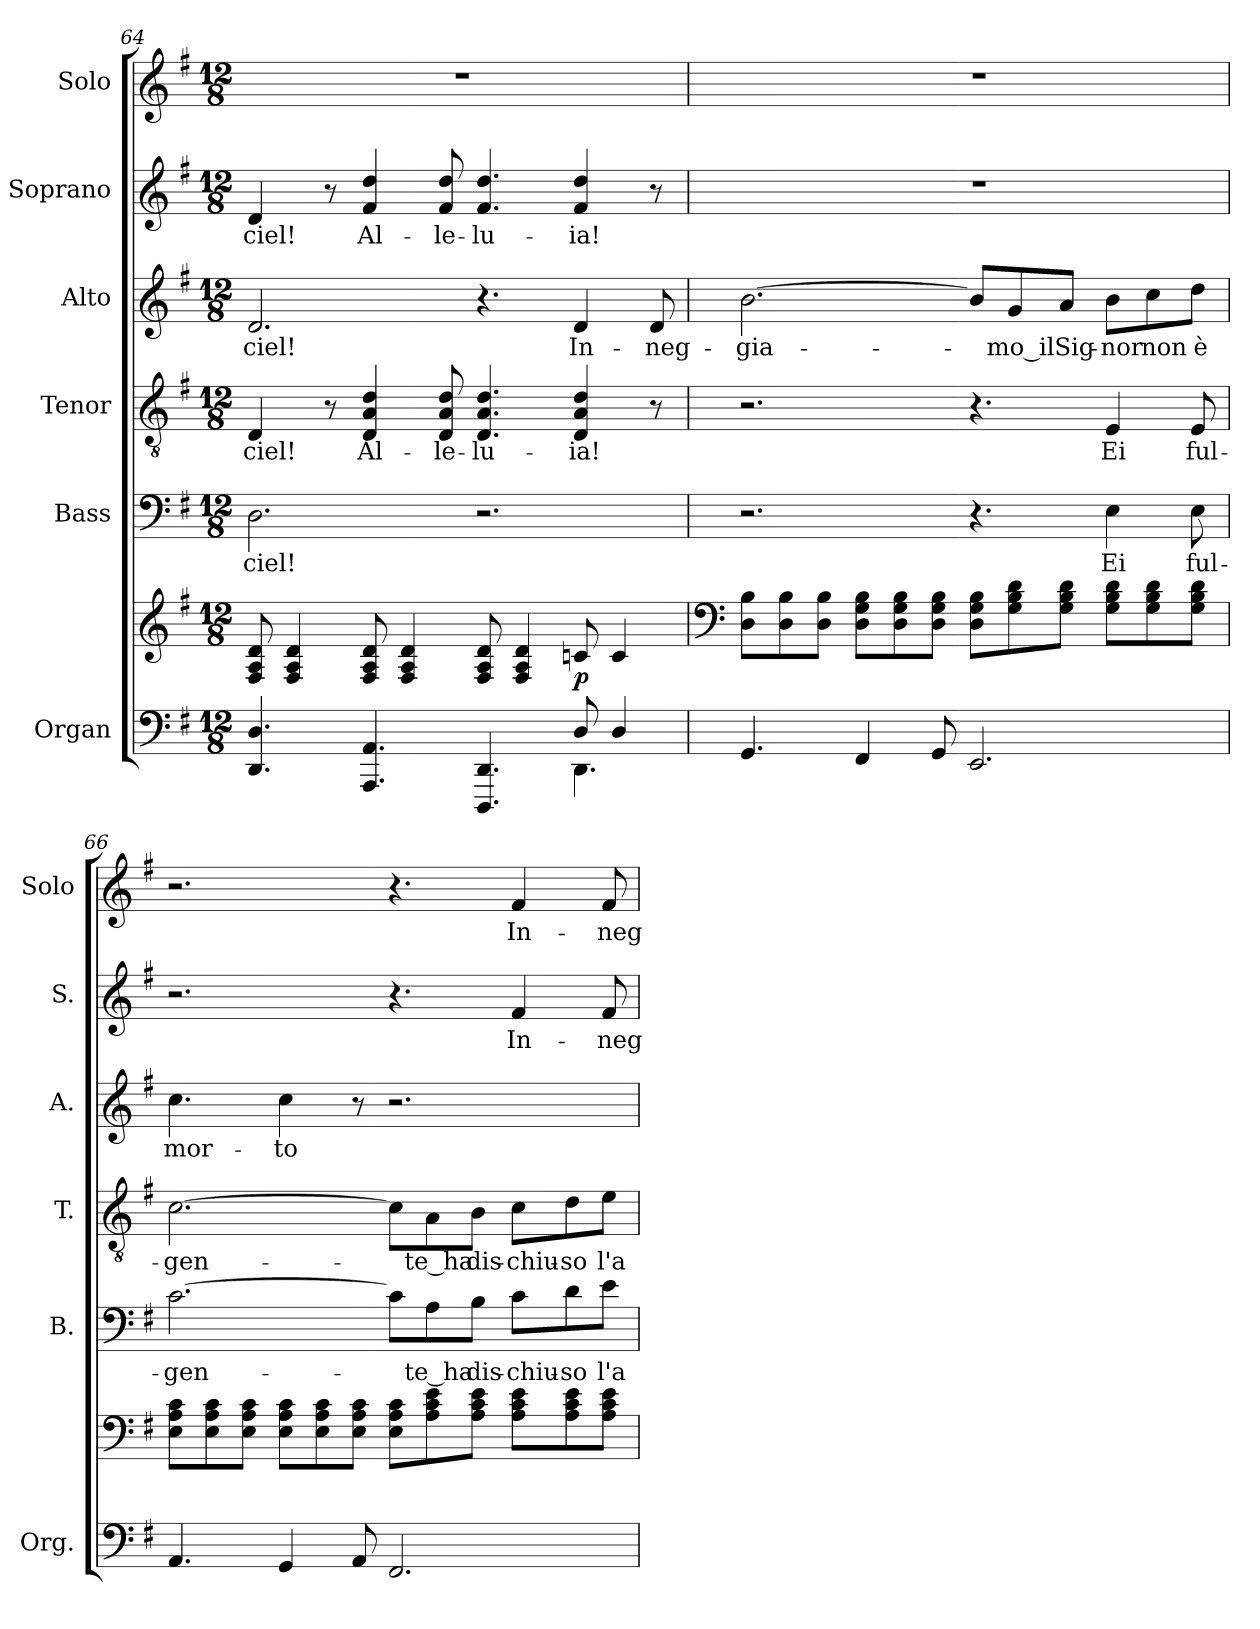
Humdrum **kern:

**kern	**kern	**dynam	**kern	**text	**kern	**text	**kern	**text	**kern	**text	**kern	**text
*part6	*part6	*part6	*part5	*part5	*part4	*part4	*part3	*part3	*part2	*part2	*part1	*part1
*staff7	*staff6	*staff6/7	*staff5	*staff5	*staff4	*staff4	*staff3	*staff3	*staff2	*staff2	*staff1	*staff1
*I"Organ	*	*	*I"Bass	*	*I"Tenor	*	*I"Alto	*	*I"Soprano	*	*I"Solo	*
*I'Org.	*	*	*I'B.	*	*I'T.	*	*I'A.	*	*I'S.	*	*I'Solo	*
*clefF4	*clefG2	*	*clefF4	*	*clefGv2	*	*clefG2	*	*clefG2	*	*clefG2	*
*	*	*	*	*	*ITrd7c12	*	*	*	*	*	*	*
*k[f#]	*k[f#]	*	*k[f#]	*	*k[f#]	*	*k[f#]	*	*k[f#]	*	*k[f#]	*
*G:	*G:	*	*G:	*	*G:	*	*G:	*	*G:	*	*G:	*
*M12/8	*M12/8	*	*M12/8	*	*M12/8	*	*M12/8	*	*M12/8	*	*M12/8	*
=64	=64	=64	=64	=64	=64	=64	=64	=64	=64	=64	=64	=64
*^	*	*	*	*	*	*	*	*	*	*	*	*
!	!	!	!	!	!LO:LY:b:color=#000000	!	!	!	!	!	!	!	!
!	!	!	!	!	!	!	!LO:LY:b:color=#000000	!	!	!	!	!	!
!	!	!	!	!	!	!	!	!	!LO:LY:b:color=#000000	!	!	!	!
!	!	!	!	!	!	!	!	!	!	!	!LO:LY:b:color=#000000	!LO:N:vis=1	!
4.DDi/ 4.Di	8ryy	8F#i/ 8Ai 8di	.	2.Di\	ciel!	4DDi/	ciel!	2.di/	ciel!	4di/	ciel!	1.r	.
*v	*v	*	*	*	*	*	*	*	*	*	*	*	*
.	4F#i/ 4Ai 4di	.	.	.	.	.	.	.	.	.	.	.
.	.	.	.	.	8r	.	.	.	8r	.	.	.
!	!	!	!	!	!	!LO:LY:b:color=#000000	!	!	!	!	!	!
!	!	!	!	!	!	!	!	!	!	!LO:LY:b:color=#000000	!	!
4.AAAi/ 4.AAi	8F#i/ 8Ai 8di	.	.	.	4DDi/ 4AAi 4Di	Al-	.	.	4f#i/ 4ddi	Al-	.	.
.	4F#i/ 4Ai 4di	.	.	.	.	.	.	.	.	.	.	.
!	!	!	!	!	!	!LO:LY:b:color=#000000	!	!	!	!	!	!
!	!	!	!	!	!	!	!	!	!	!LO:LY:b:color=#000000	!	!
.	.	.	.	.	8DDi/ 8AAi 8Di	-le-	.	.	8f#i/ 8ddi	-le-	.	.
!	!	!	!	!	!	!LO:LY:b:color=#000000	!	!	!	!	!	!
!	!	!	!	!	!	!	!	!	!	!LO:LY:b:color=#000000	!	!
4.DDDi/ 4.DDi	8F#i/ 8Ai 8di	.	2.r	.	4.DDi/ 4.AAi 4.Di	-lu-	4.r	.	4.f#i/ 4.ddi	-lu-	.	.
.	4F#i/ 4Ai 4di	.	.	.	.	.	.	.	.	.	.	.
*^	*	*	*	*	*	*	*	*	*	*	*	*
!	!	!	!	!	!	!	!LO:LY:b:color=#000000	!	!	!	!	!	!
!	!	!	!	!	!	!	!	!	!LO:LY:b:color=#000000	!	!	!	!
!	!	!	!	!	!	!	!	!	!	!	!LO:LY:b:color=#000000	!	!
8Di/	4.DDi\	8cni/	p	.	.	4DDi/ 4AAi 4Di	-ia!	4di/	In-	4f#i/ 4ddi	-ia!	.	.
4Di/	.	4ci/	.	.	.	.	.	.	.	.	.	.	.
!	!	!	!	!	!	!	!	!	!LO:LY:b:color=#000000	!	!	!	!
.	.	.	.	.	.	8r	.	8di/	-neg-	8r	.	.	.
*v	*v	*	*	*	*	*	*	*	*	*	*	*	*
!!LO:PB:g=z
=65	=65	=65	=65	=65	=65	=65	=65	=65	=65	=65	=65	=65
*	*clefF4	*	*	*	*	*	*	*	*	*	*	*
!	!	!	!	!	!	!	!	!LO:LY:b:color=#000000	!LO:N:vis=1	!	!LO:N:vis=1	!
4.GGi/	8Di\ 8BiL	.	2.r	.	2.r	.	[>2.bi\	-gia-	1.r	.	1.r	.
.	8Di\ 8Bi	.	.	.	.	.	.	.	.	.	.	.
.	8Di\ 8BiJ	.	.	.	.	.	.	.	.	.	.	.
4FF#i/	8Di\ 8Gi 8BiL	.	.	.	.	.	.	.	.	.	.	.
.	8Di\ 8Gi 8Bi	.	.	.	.	.	.	.	.	.	.	.
8GGi/	8Di\ 8Gi 8BiJ	.	.	.	.	.	.	.	.	.	.	.
2.EEi/	8Di\ 8Gi 8BiL	.	4.r	.	4.r	.	8bi/L]	.	.	.	.	.
!	!	!	!	!	!	!	!	!LO:LY:b:color=#000000	!	!	!	!
.	8Gi\ 8Bi 8di	.	.	.	.	.	8gi/	-mo_il	.	.	.	.
!	!	!	!	!	!	!	!	!LO:LY:b:color=#000000	!	!	!	!
.	8Gi\ 8Bi 8diJ	.	.	.	.	.	8ai/J	Sig-	.	.	.	.
!	!	!	!	!LO:LY:b:color=#000000	!	!	!	!	!	!	!	!
!	!	!	!	!	!	!LO:LY:b:color=#000000	!	!	!	!	!	!
!	!	!	!	!	!	!	!	!LO:LY:b:color=#000000	!	!	!	!
.	8Gi\ 8Bi 8diL	.	4Ei\	Ei	4EEi/	Ei	8bi\L	-nor	.	.	.	.
!	!	!	!	!	!	!	!	!LO:LY:b:color=#000000	!	!	!	!
.	8Gi\ 8Bi 8di	.	.	.	.	.	8cci\	non	.	.	.	.
!	!	!	!	!LO:LY:b:color=#000000	!	!	!	!	!	!	!	!
!	!	!	!	!	!	!LO:LY:b:color=#000000	!	!	!	!	!	!
!	!	!	!	!	!	!	!	!LO:LY:b:color=#000000	!	!	!	!
.	8Gi\ 8Bi 8diJ	.	8Ei\	ful-	8EEi/	ful-	8ddi\J	è	.	.	.	.
=66	=66	=66	=66	=66	=66	=66	=66	=66	=66	=66	=66	=66
!	!	!	!	!LO:LY:b:color=#000000	!	!	!	!	!	!	!	!
!	!	!	!	!	!	!LO:LY:b:color=#000000	!	!	!	!	!	!
!	!	!	!	!	!	!	!	!LO:LY:b:color=#000000	!	!	!	!
4.AAi/	8Ei\ 8Ai 8ciL	.	[>2.ci\	-gen-	[>2.Ci\	-gen-	4.cci\	mor-	2.r	.	2.r	.
.	8Ei\ 8Ai 8ci	.	.	.	.	.	.	.	.	.	.	.
.	8Ei\ 8Ai 8ciJ	.	.	.	.	.	.	.	.	.	.	.
!	!	!	!	!	!	!	!	!LO:LY:b:color=#000000	!	!	!	!
4GGi/	8Ei\ 8Ai 8ciL	.	.	.	.	.	4cci\	-to	.	.	.	.
.	8Ei\ 8Ai 8ci	.	.	.	.	.	.	.	.	.	.	.
8AAi/	8Ei\ 8Ai 8ciJ	.	.	.	.	.	8r	.	.	.	.	.
2.FF#i/	8Ei\ 8Ai 8ciL	.	8ci\L]	.	8Ci\L]	.	2.r	.	4.r	.	4.r	.
!	!	!	!	!LO:LY:b:color=#000000	!	!	!	!	!	!	!	!
!	!	!	!	!	!	!LO:LY:b:color=#000000	!	!	!	!	!	!
.	8Ai\ 8ci 8ei	.	8Ai\	-te_ha	8AAi\	-te_ha	.	.	.	.	.	.
!	!	!	!	!LO:LY:b:color=#000000	!	!	!	!	!	!	!	!
!	!	!	!	!	!	!LO:LY:b:color=#000000	!	!	!	!	!	!
.	8Ai\ 8ci 8eiJ	.	8Bi\J	dis-	8BBi\J	dis-	.	.	.	.	.	.
!	!	!	!	!LO:LY:b:color=#000000	!	!	!	!	!	!	!	!
!	!	!	!	!	!	!LO:LY:b:color=#000000	!	!	!	!	!	!
!	!	!	!	!	!	!	!	!	!	!LO:LY:b:color=#000000	!	!
!	!	!	!	!	!	!	!	!	!	!	!	!LO:LY:b:color=#000000
.	8Ai\ 8ci 8eiL	.	8ci\L	-chiu-	8Ci\L	-chiu-	.	.	4f#i/	In-	4f#i/	In-
!	!	!	!	!LO:LY:b:color=#000000	!	!	!	!	!	!	!	!
!	!	!	!	!	!	!LO:LY:b:color=#000000	!	!	!	!	!	!
.	8Ai\ 8ci 8ei	.	8di\	-so	8Di\	-so	.	.	.	.	.	.
!	!	!	!	!LO:LY:b:color=#000000	!	!	!	!	!	!	!	!
!	!	!	!	!	!	!LO:LY:b:color=#000000	!	!	!	!	!	!
!	!	!	!	!	!	!	!	!	!	!LO:LY:b:color=#000000	!	!
!	!	!	!	!	!	!	!	!	!	!	!	!LO:LY:b:color=#000000
.	8Ai\ 8ci 8eiJ	.	8ei\J	l'a-	8Ei\J	l'a-	.	.	8f#i/	-neg-	8f#i/	-neg-
=	=	=	=	=	=	=	=	=	=	=	=	=
*-	*-	*-	*-	*-	*-	*-	*-	*-	*-	*-	*-	*-
